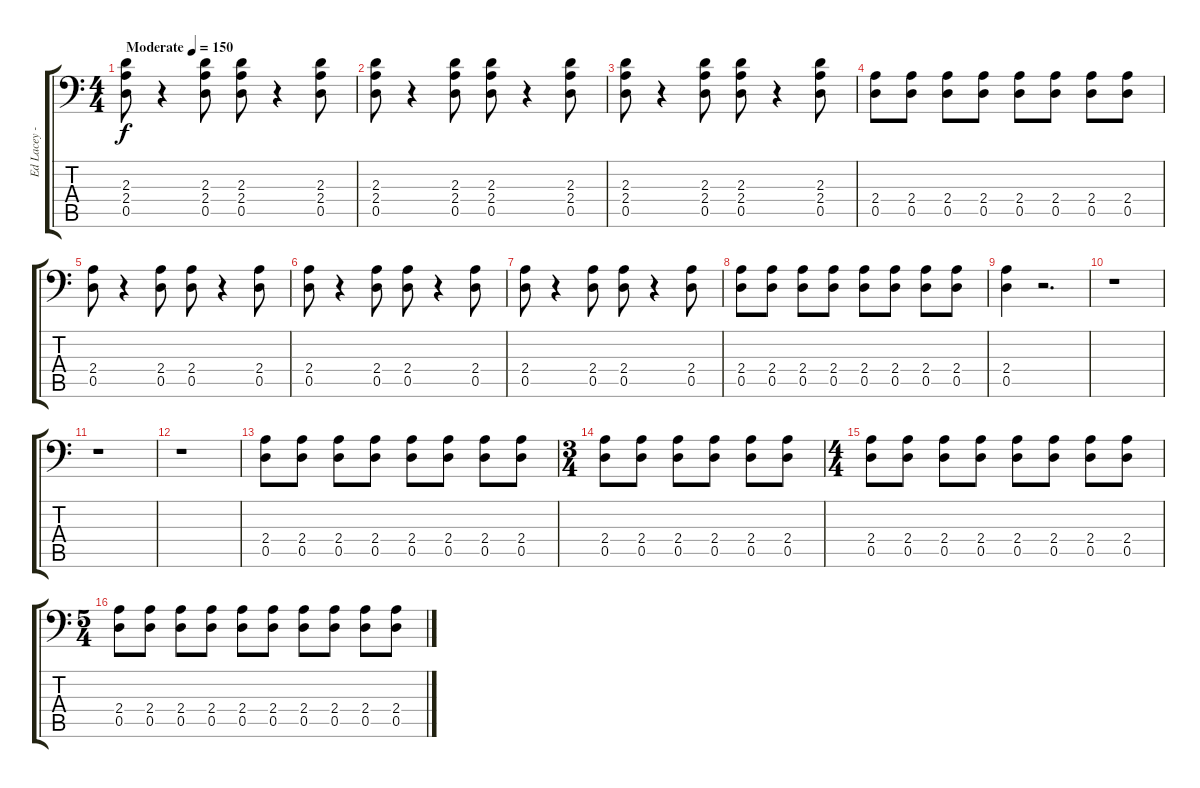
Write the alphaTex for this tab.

\track ("Ed Lacey - Guitar" "Ed Lacey -") {instrument overdrivenguitar}
\staff {score tabs}
\tuning (A3 E3 C3 G2 D2 A1) {hide}
\ts (4 4)
\tempo (150 "Moderate")
\clef f4
\ks c
(2.3 2.4 0.5).8{dy f instrument overdrivenguitar} r.4 (2.3 2.4 0.5).8 (2.3 2.4 0.5).8 r.4 (2.3 2.4 0.5).8 |
(2.3 2.4 0.5).8 r.4 (2.3 2.4 0.5).8 (2.3 2.4 0.5).8 r.4 (2.3 2.4 0.5).8 |
(2.3 2.4 0.5).8 r.4 (2.3 2.4 0.5).8 (2.3 2.4 0.5).8 r.4 (2.3 2.4 0.5).8 |
(2.4 0.5).8 (2.4 0.5).8 (2.4 0.5).8 (2.4 0.5).8 (2.4 0.5).8 (2.4 0.5).8 (2.4 0.5).8 (2.4 0.5).8 |
(2.4 0.5).8 r.4 (2.4 0.5).8 (2.4 0.5).8 r.4 (2.4 0.5).8 |
(2.4 0.5).8 r.4 (2.4 0.5).8 (2.4 0.5).8 r.4 (2.4 0.5).8 |
(2.4 0.5).8 r.4 (2.4 0.5).8 (2.4 0.5).8 r.4 (2.4 0.5).8 |
(2.4 0.5).8 (2.4 0.5).8 (2.4 0.5).8 (2.4 0.5).8 (2.4 0.5).8 (2.4 0.5).8 (2.4 0.5).8 (2.4 0.5).8 |
(2.4 0.5).4 r.2{d} |
r.1 |
r.1 |
r.1 |
(2.4 0.5).8 (2.4 0.5).8 (2.4 0.5).8 (2.4 0.5).8 (2.4 0.5).8 (2.4 0.5).8 (2.4 0.5).8 (2.4 0.5).8 |
\ts (3 4)
(2.4 0.5).8 (2.4 0.5).8 (2.4 0.5).8 (2.4 0.5).8 (2.4 0.5).8 (2.4 0.5).8 |
\ts (4 4)
(2.4 0.5).8 (2.4 0.5).8 (2.4 0.5).8 (2.4 0.5).8 (2.4 0.5).8 (2.4 0.5).8 (2.4 0.5).8 (2.4 0.5).8 |
\ts (5 4)
(2.4 0.5).8 (2.4 0.5).8 (2.4 0.5).8 (2.4 0.5).8 (2.4 0.5).8 (2.4 0.5).8 (2.4 0.5).8 (2.4 0.5).8 (2.4 0.5).8 (2.4 0.5).8
